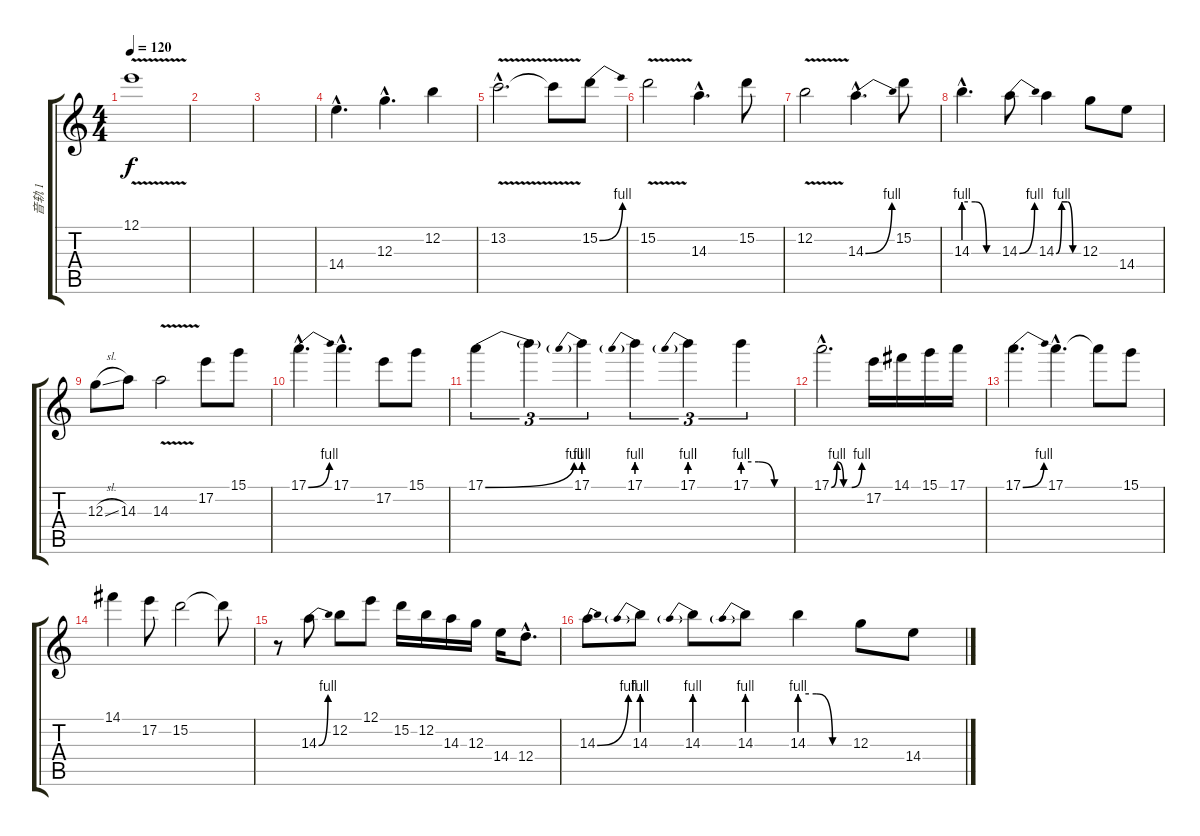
\track ("音轨 1" "音轨 1") {instrument overdrivenguitar}
\staff {score tabs}
\tuning (E4 B3 G3 D3 A2 E2) {hide}
\ts (4 4)
\tempo 120
\clef g2
\ks c
12.1{v}.1{dy f} |
|
|
14.4{hac}.4{d} 12.3{hac}.4{d} 12.2.4 |
13.2{v hac}.2{d} 13.2{t}.8 15.2{be (bend 0 0 60 4)}.8 |
15.2{v}.2 14.3{hac}.4{d} 15.2.8 |
12.2{v}.2 14.3{be (bend 0 0 60 4) hac}.4{d} 15.2.8 |
14.3{be (custom 0 4 20 4 40 0 60 0) hac}.4{d} 14.3{be (bend 0 0 60 4)}.8 14.3{be (custom 0 0 15 4 30 4 45 0 60 0)}.4 12.3.8 14.4.8 |
12.3{sl}.8 14.3.8 14.3{v}.2 17.2.8 15.1.8 |
17.1{be (bend 0 0 60 4) hac}.4{d} 17.1{hac}.4{d} 17.2.8 15.1.8 |
17.1{be (bend 0 0 60 4)}.4{tu (3 2)} 17.1{t}.4{tu (3 2)} 17.1{be (prebend 0 4 60 4)}.4{tu (3 2)} 17.1{be (prebend 0 4 60 4)}.4{tu (3 2)} 17.1{be (prebend 0 4 60 4)}.4{tu (3 2)} 17.1{be (custom 0 4 20 4 40 0 60 0)}.4{tu (3 2)} |
17.1{be (custom 0 0 11 4 24 0 30 0 35 0 40 0 60 4) hac}.2{d} 17.2.16 14.1.16 15.1.16 17.1.16 |
17.1{be (bend 0 0 60 4)}.4{d} 17.1{hac}.4{d} 17.1{t}.8 15.1.8 |
14.1.4 17.2.8 15.2.2 15.2{t}.8 |
r.8 14.3{be (bend 0 0 60 4)}.8 12.2.8 12.1.8 15.2.16 12.2.16 14.3.16 12.3.16 14.4.16 12.4{hac}.8{d} |
14.3{be (bend 0 0 60 4)}.8 14.3{be (prebend 0 4 60 4)}.8 14.3{be (prebend 0 4 60 4)}.8 14.3{be (prebend 0 4 60 4)}.8 14.3{be (custom 0 4 20 4 40 0 60 0)}.4 12.3.8 14.4.8
